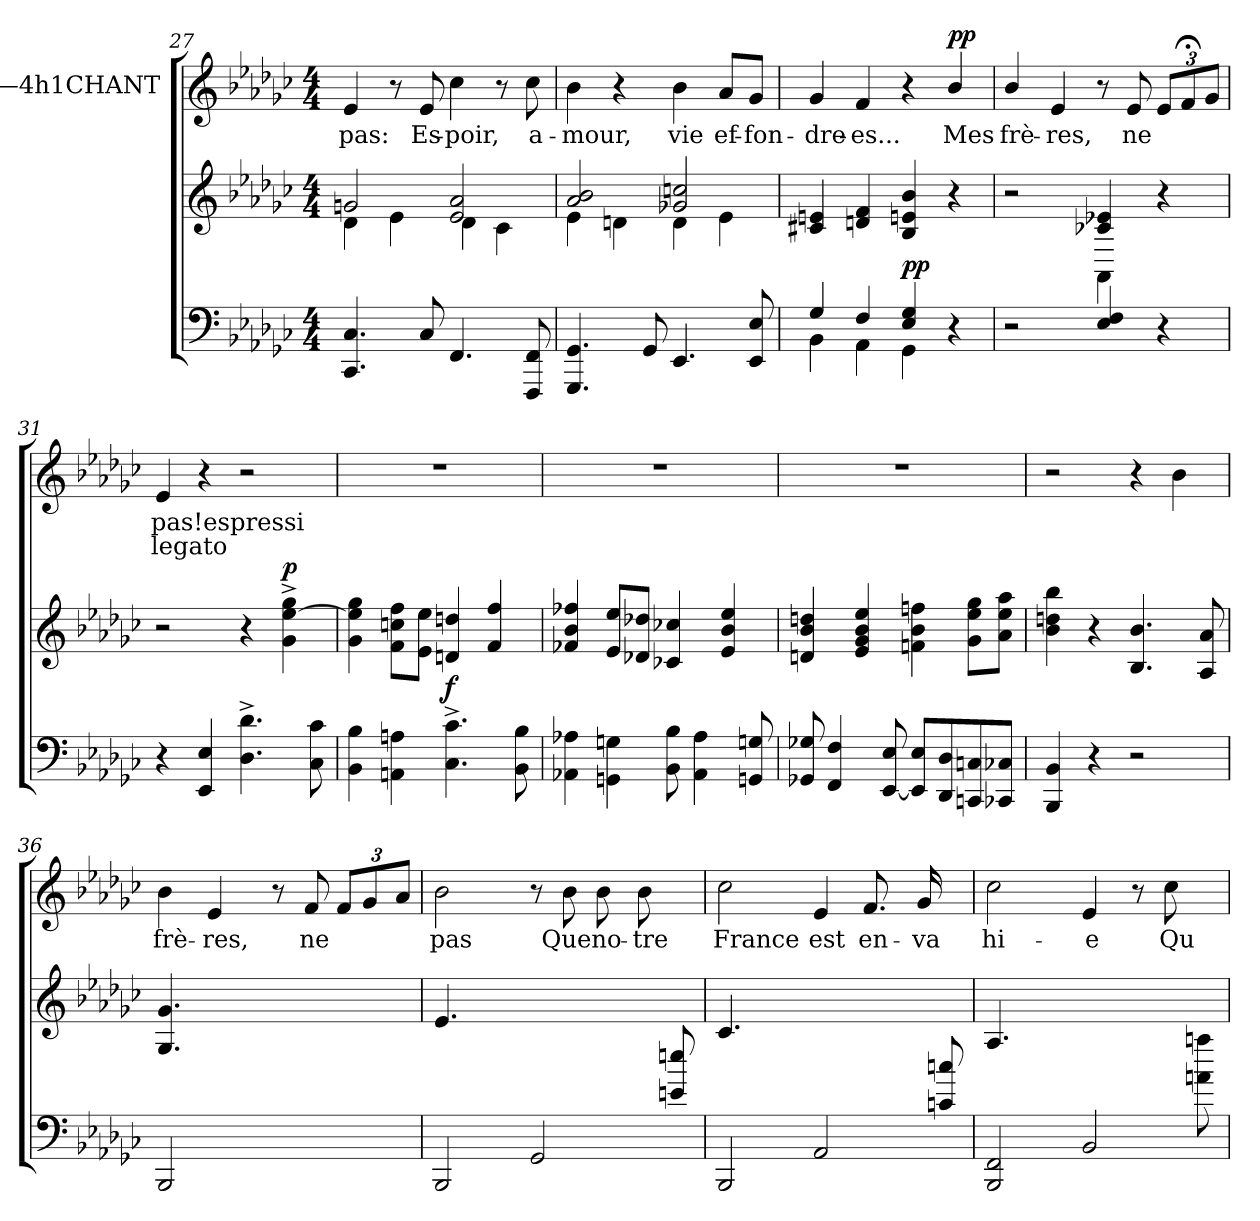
**kern	**dynam	**kern	**dynam	**kern	**text	**text	**dynam
*part3	*part3	*part2	*part2	*part1	*part1	*part1	*part1
*staff3	*staff3	*staff2	*staff2	*staff1	*staff1	*staff1	*staff1
*	*	*	*	*I"—4h1CHANT	*	*	*
*clefF4	*	*clefG2	*	*clefG2	*	*	*
*k[b-e-a-d-g-c-]	*	*k[b-e-a-d-g-c-]	*	*k[b-e-a-d-g-c-]	*	*	*
*M4/4	*	*M4/4	*	*M4/4	*	*	*
=27	=27	=27	=27	=27	=27	=27	=27
*	*	*^	*	*	*	*	*
4.C-i/ 4.CC-i/	.	2gnj/	4d-Z\	.	4e-j/	pas:	.	.
.	.	.	4e-Z\	.	8r	.	.	.
8C-i/	.	.	.	.	8e-j/	Es-	.	.
4.FFi/	.	2e-j/ 2a-j/	4d-Z\	.	4cc-j\	poir,	.	.
.	.	.	4c-Z\	.	8r	.	.	.
8FFi/ 8FFFi/	.	.	.	.	8cc-j\	a-	.	.
=28	=28	=28	=28	=28	=28	=28	=28	=28
4.GG-i/ 4.GGG-i/	.	2b-j/ 2a-j/	4e-Z\	.	4b-j\	mour,	.	.
.	.	.	4dnZ\	.	4r	.	.	.
8GG-i/	.	.	.	.	.	.	.	.
4.EE-i/	.	2ccnj/ 2g-Xj/	4dZ\	.	4b-j\	vie	.	.
.	.	.	4e-Z\	.	8a-j/L	ef-	.	.
8E-i/ 8EE-i/	.	.	.	.	8g-j/J	fon-	.	.
*	*	*v	*v	*	*	*	*	*
!!LO:LB:g=z
=29	=29	=29	=29	=29	=29	=29	=29
*^	*	*	*	*	*	*	*
4G-i/	4BB-Z\	.	4enj/ 4c#Xj/	.	4g-j/	dre-	.	.
4Fi/	4AA-Z\	.	4fj/ 4dnj/	.	4fj/	es...	.	.
!	!	!LO:DY:a	!	!	!	!	!	!
4G-i/ 4E-i/	4GG-Z\	pp	4b-j/ 4enj/ 4B-j/	.	4r	.	.	.
!	!	!	!	!	!	!	!	!LO:DY:a
4r	4ryy	.	4r	.	4b-j/	Mes	.	pp
*v	*v	*	*	*	*	*	*	*
=30	=30	=30	=30	=30	=30	=30	=30
*	*	*^	*	*	*	*	*
2r	.	2r	4ryy	.	4b-j/	frè-	.	.
.	.	.	4ryy	.	4e-j/	res,	.	.
4Fi/ 4E-i/	.	4e-Xj/ 4c-Xj/	4AA-Z\	.	8r	.	.	.
.	.	.	.	.	8e-j/	ne	.	.
4r	.	4r	4ryy	.	12e-j/L	.	.	.
.	.	.	.	.	12f;j/	.	.	.
.	.	.	.	.	12g-j/J	.	.	.
*	*	*v	*v	*	*	*	*	*
=31	=31	=31	=31	=31	=31	=31	=31
4r	.	2r	.	4e-j/	pas!espressi	legato	.
4E-i/ 4EE-i/	.	.	.	4r	.	.	.
4.D-i^>\ 4.d-i^>\	.	4r	.	2r	.	.	.
!	!	!	!LO:DY:a	!	!	!	!
.	.	4g-j^>\ 4gg-j^>\ [4ee-j^>\	p	.	.	.	.
8C-i\ 8c-i\	.	.	.	.	.	.	.
!!LO:LB:g=z
=32	=32	=32	=32	=32	=32	=32	=32
4BB-i\ 4B-i\	.	4g-j\ 4gg-j\ 4ee-j]\	.	1r	.	.	.
4AAni\ 4Ani\	.	8fj\ 8ccnj\ 8ffj\L	.	.	.	.	.
.	.	8e-j\ 8ee-j\J	.	.	.	.	.
!	!LO:DY:a	!	!	!	!	!	!
4.C-i^>\ 4.c-i^>\	f	4ddnj/ 4dnj/	.	.	.	.	.
.	.	4ffj/ 4fj/	.	.	.	.	.
8BB-i\ 8B-i\	.	.	.	.	.	.	.
=33	=33	=33	=33	=33	=33	=33	=33
4AA-Xi\ 4A-Xi\	.	4ff-Xj/ 4b-j/ 4f-Xj/	.	1r	.	.	.
4GGni\ 4Gni\	.	8ee-j/ 8e-j/L	.	.	.	.	.
.	.	8dd-Xj/ 8d-Xj/J	.	.	.	.	.
8BB-i\ 8B-i\	.	4cc-Xj/ 4c-Xj/	.	.	.	.	.
4AA-i\ 4A-i\	.	.	.	.	.	.	.
.	.	4ee-j/ 4b-j/ 4e-j/	.	.	.	.	.
8Gni/ 8GGni/	.	.	.	.	.	.	.
=34	=34	=34	=34	=34	=34	=34	=34
8G-Xi/ 8GG-Xi/	.	4ddnj/ 4b-j/ 4dnj/	.	1r	.	.	.
4Fi/ 4FFi/	.	.	.	.	.	.	.
.	.	4ee-j/ 4b-j/ 4g-j/ 4e-j/	.	.	.	.	.
8E-i/ [8EE-i/	.	.	.	.	.	.	.
8E-i/ 8EE-i]/L	.	4fnj\ 4b-j\ 4ffnj\	.	.	.	.	.
8D-i/ 8DD-i/	.	.	.	.	.	.	.
8Cni/ 8CCni/	.	8g-j\ 8ee-j\ 8gg-j\L	.	.	.	.	.
8C-Xi/ 8CC-Xi/J	.	8a-j\ 8ee-j\ 8aa-j\J	.	.	.	.	.
=35	=35	=35	=35	=35	=35	=35	=35
4BB-i/ 4BBB-i/	.	4b-j\ 4ddnj\ 4bb-j\	.	2r	.	.	.
4r	.	4r	.	.	.	.	.
2r	.	4.b-j/ 4.B-j/	.	4r	.	.	.
.	.	.	.	4b-j\	.	.	.
.	.	8a-j/ 8A-j/	.	.	.	.	.
!!LO:PB:g=z
=36	=36	=36	=36	=36	=36	=36	=36
2BBB-i/	.	4.g-j/ 4.G-j/	.	4b-j\	frè-	.	.
.	.	.	.	4e-j/	res,	.	.
.	.	2ryy	.	.	.	.	.
2ryy	.	.	.	8r	.	.	.
.	.	.	.	8fj/	ne	.	.
.	.	.	.	12fj/L	.	.	.
.	.	.	.	12g-j/	.	.	.
.	.	8ryy	.	.	.	.	.
.	.	.	.	12a-j/J	.	.	.
=37	=37	=37	=37	=37	=37	=37	=37
2BBB-i/	.	4.e-j/	.	2b-j\	pas	.	.
.	.	2ryy	.	.	.	.	.
2GG-i/	.	.	.	8r	.	.	.
.	.	.	.	8b-j\	Que	.	.
.	.	.	.	8b-j\	no-	.	.
.	.	8ryy	.	8b-j\	tre	.	.
8eeZ/ 8eZ/	.	8ryy	.	8ryy	.	.	.
=38	=38	=38	=38	=38	=38	=38	=38
2BBB-i/	.	4.c-j/	.	2cc-j\	France	.	.
.	.	2ryy	.	.	.	.	.
2AA-i/	.	.	.	4e-j/	est	.	.
.	.	.	.	8.fj/	en-	.	.
.	.	8ryy	.	.	.	.	.
.	.	.	.	16g-j/	va	.	.
8ccZ/ 8cZ/	.	8ryy	.	8ryy	.	.	.
=39	=39	=39	=39	=39	=39	=39	=39
2FFi/ 2BBB-i/	.	4.A-j/	.	2cc-j\	hi-	.	.
.	.	2ryy	.	.	.	.	.
2BB-i/	.	.	.	4e-j/	e	.	.
.	.	.	.	8r	.	.	.
.	.	8ryy	.	8cc-j\	Qu	.	.
8aZ\ 8aaZ\	.	8ryy	.	8ryy	.	.	.
=	=	=	=	=	=	=	=
*-	*-	*-	*-	*-	*-	*-	*-
